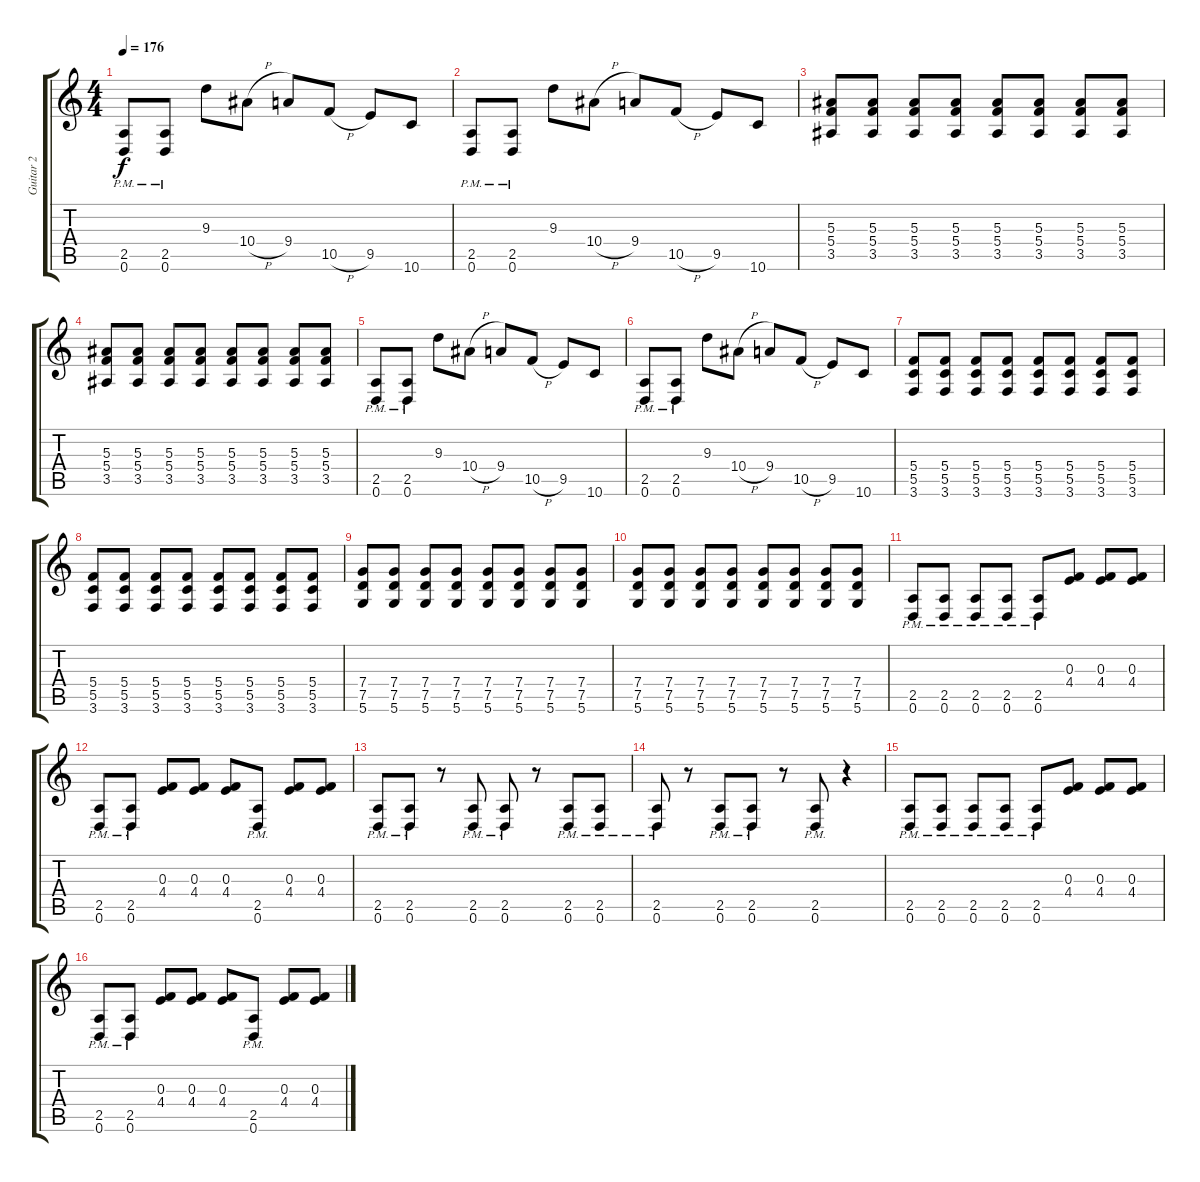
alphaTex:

\track ("Guitar 2" "Guitar 2") {instrument distortionguitar}
\staff {score tabs}
\tuning (D4 A3 F3 C3 G2 D2) {hide}
\ts (4 4)
\tempo 176
\clef g2
\ks c
(2.5{pm} 0.6{pm}).8{dy f} (2.5{pm} 0.6{pm}).8 9.3.8 10.4{h}.8 9.4.8 10.5{h}.8 9.5.8 10.6.8 |
(2.5{pm} 0.6{pm}).8 (2.5{pm} 0.6{pm}).8 9.3.8 10.4{h}.8 9.4.8 10.5{h}.8 9.5.8 10.6.8 |
(5.3 5.4 3.5).8 (5.3 5.4 3.5).8 (5.3 5.4 3.5).8 (5.3 5.4 3.5).8 (5.3 5.4 3.5).8 (5.3 5.4 3.5).8 (5.3 5.4 3.5).8 (5.3 5.4 3.5).8 |
(5.3 5.4 3.5).8 (5.3 5.4 3.5).8 (5.3 5.4 3.5).8 (5.3 5.4 3.5).8 (5.3 5.4 3.5).8 (5.3 5.4 3.5).8 (5.3 5.4 3.5).8 (5.3 5.4 3.5).8 |
(2.5{pm} 0.6{pm}).8 (2.5{pm} 0.6{pm}).8 9.3.8 10.4{h}.8 9.4.8 10.5{h}.8 9.5.8 10.6.8 |
(2.5{pm} 0.6{pm}).8 (2.5{pm} 0.6{pm}).8 9.3.8 10.4{h}.8 9.4.8 10.5{h}.8 9.5.8 10.6.8 |
(5.4 5.5 3.6).8 (5.4 5.5 3.6).8 (5.4 5.5 3.6).8 (5.4 5.5 3.6).8 (5.4 5.5 3.6).8 (5.4 5.5 3.6).8 (5.4 5.5 3.6).8 (5.4 5.5 3.6).8 |
(5.4 5.5 3.6).8 (5.4 5.5 3.6).8 (5.4 5.5 3.6).8 (5.4 5.5 3.6).8 (5.4 5.5 3.6).8 (5.4 5.5 3.6).8 (5.4 5.5 3.6).8 (5.4 5.5 3.6).8 |
(7.4 7.5 5.6).8 (7.4 7.5 5.6).8 (7.4 7.5 5.6).8 (7.4 7.5 5.6).8 (7.4 7.5 5.6).8 (7.4 7.5 5.6).8 (7.4 7.5 5.6).8 (7.4 7.5 5.6).8 |
(7.4 7.5 5.6).8 (7.4 7.5 5.6).8 (7.4 7.5 5.6).8 (7.4 7.5 5.6).8 (7.4 7.5 5.6).8 (7.4 7.5 5.6).8 (7.4 7.5 5.6).8 (7.4 7.5 5.6).8 |
(2.5{pm} 0.6{pm}).8 (2.5{pm} 0.6{pm}).8 (2.5{pm} 0.6{pm}).8 (2.5{pm} 0.6{pm}).8 (2.5{pm} 0.6{pm}).8 (0.3 4.4).8 (0.3 4.4).8 (0.3 4.4).8 |
(2.5{pm} 0.6{pm}).8 (2.5{pm} 0.6{pm}).8 (0.3 4.4).8 (0.3 4.4).8 (0.3 4.4).8 (2.5{pm} 0.6{pm}).8 (0.3 4.4).8 (0.3 4.4).8 |
(2.5{pm} 0.6{pm}).8 (2.5{pm} 0.6{pm}).8 r.8 (2.5{pm} 0.6{pm}).8 (2.5{pm} 0.6{pm}).8 r.8 (2.5{pm} 0.6{pm}).8 (2.5{pm} 0.6{pm}).8 |
(2.5{pm} 0.6{pm}).8 r.8 (2.5{pm} 0.6{pm}).8 (2.5{pm} 0.6{pm}).8 r.8 (2.5{pm} 0.6{pm}).8 r.4 |
(2.5{pm} 0.6{pm}).8 (2.5{pm} 0.6{pm}).8 (2.5{pm} 0.6{pm}).8 (2.5{pm} 0.6{pm}).8 (2.5{pm} 0.6{pm}).8 (0.3 4.4).8 (0.3 4.4).8 (0.3 4.4).8 |
(2.5{pm} 0.6{pm}).8 (2.5{pm} 0.6{pm}).8 (0.3 4.4).8 (0.3 4.4).8 (0.3 4.4).8 (2.5{pm} 0.6{pm}).8 (0.3 4.4).8 (0.3 4.4).8
